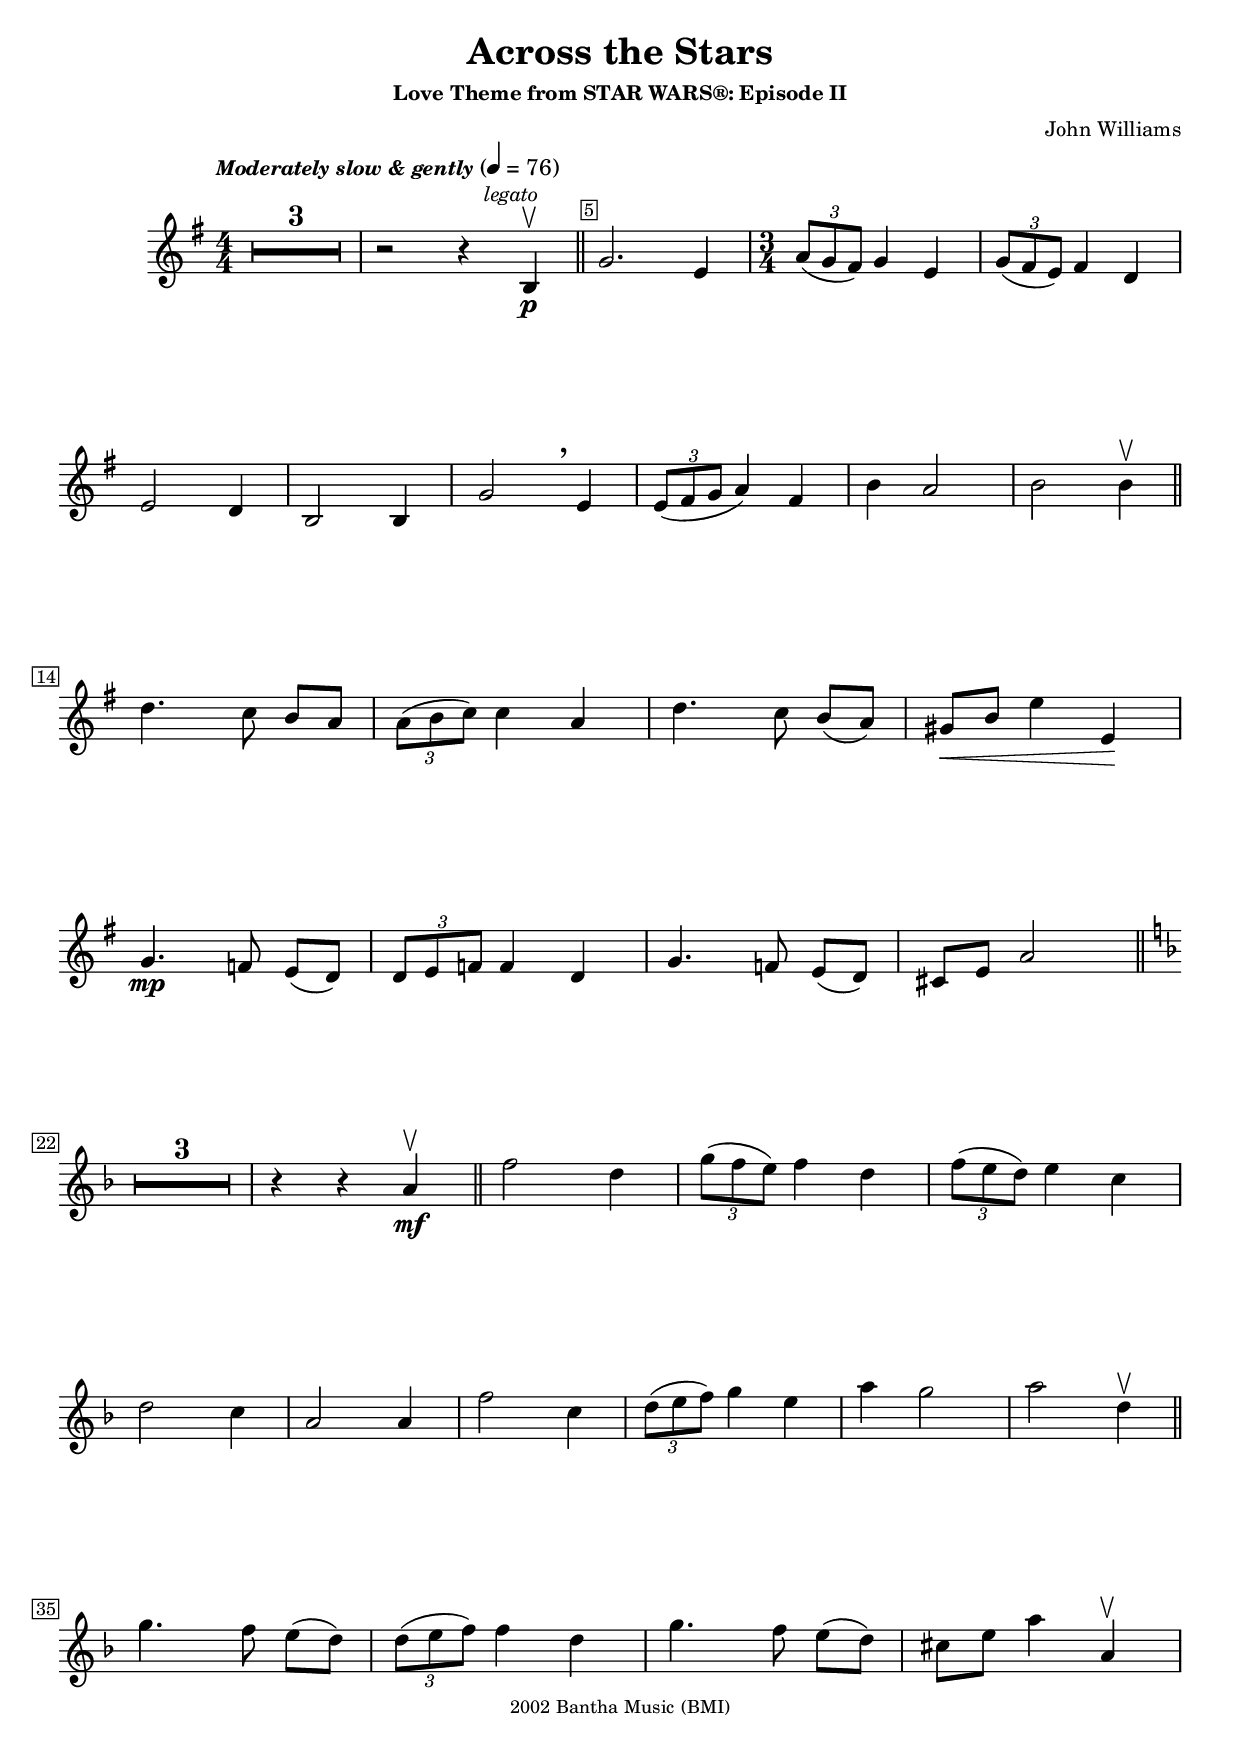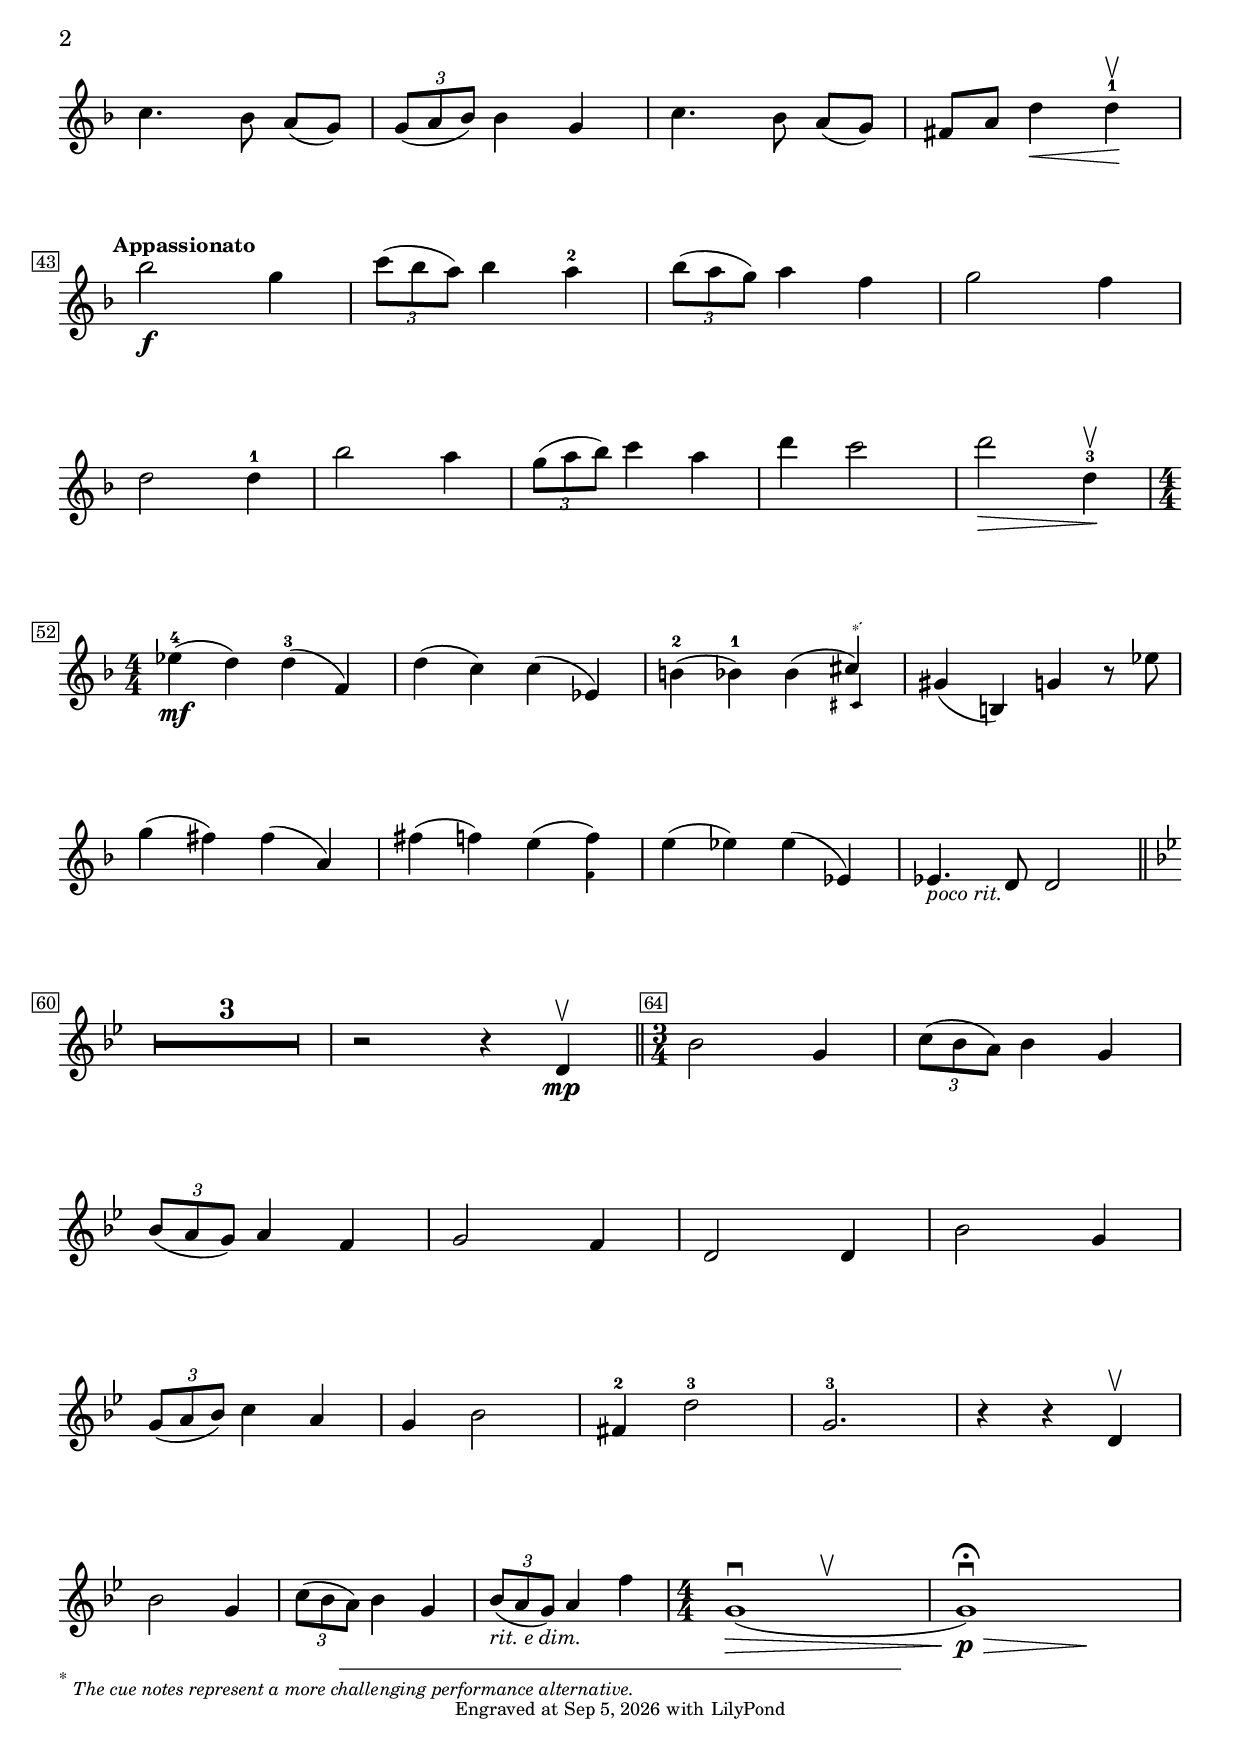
\version "2.23.3"

\header {
  title = "Across the Stars"
  subtitle = \markup \small { "Love Theme from STAR WARS®: Episode II" }
  composer = \markup \small { "John Williams" }
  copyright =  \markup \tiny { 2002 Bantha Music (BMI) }
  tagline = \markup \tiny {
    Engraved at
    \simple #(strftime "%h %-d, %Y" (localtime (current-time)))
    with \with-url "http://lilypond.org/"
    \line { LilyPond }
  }
}


\score {
  \new Voice \relative c'' {
    \key g \major
    \numericTimeSignature
    \compressEmptyMeasures
    \override MultiMeasureRest.expand-limit = #1
    \override Score.MetronomeMark.padding = #5
    \tempo \markup \small { \italic"Moderately slow & gently" } 4 = 76
    \time 4/4
    \override Score.BarNumber.stencil = #(make-stencil-boxer 0.1 0.25 ly:text-interface::print)
    \override BreathingSign.Y-offset = #3
    \override BreathingSign.text =
    \markup { \musicglyph "scripts.rcomma" }


    R1*3 | r2 r4 \mark \markup { \small \italic legato } b, \p \upbow \bar "||"
    \override Score.BarNumber.break-visibility = ##(#f #t #f)
    g'2. e4
    \set Score.barNumberVisibility = #(every-nth-bar-number-visible 22)
    \override Score.BarNumber.break-visibility = ##(#f #f #t)

    \time 3/4
    \tuplet 3/2 { a8(g fis) } g4 e |
    \tuplet 3/2 { g8( fis e) } fis4 d \break


    e2 d4 | b2 b4 | g'2 \breathe e4 | \tuplet 3/2 { e8( fis g } a4) fis4 | b4 a2 | b b4\upbow \bar "||"
    \set Score.barNumberVisibility = #(every-nth-bar-number-visible 14)
    \break

    d4. c8 b[ a] |  \tuplet 3/2 { a8( b c) } c4 a | d4. c8 b[( a)] |  gis\<[ b] e4 e,\! |
    \break


    g4. \mp f8 e[( d)] | \tuplet 3/2 { d e f} f4  d | g4. f8 e([ d]) | cis[ e] a2 \bar "||" \key f \major
    \break

    \set Score.barNumberVisibility = #(every-nth-bar-number-visible 22)
    R1*3/4*3 r4 r4 a4\mf \upbow \bar "||" f'2 d4 | \tuplet 3/2 { g8( f e ) } f4 d | \tuplet 3/2 { f8( e d)  } e4 c
    \break

    d2 c4 | a2 a4 | f'2 c4 | \tuplet 3/2 { d8([ e f]) } g4 e | a g2 | a d,4\upbow \bar "||"
    \break

    \set Score.barNumberVisibility = #(every-nth-bar-number-visible 35)

    g4. f8 e([ d]) | \tuplet 3/2 { d( e f) } f4 d | g4. f8 e([ d]) | cis[ e] a4 a,\upbow

    \break
    \pageTurn

    c4. bes8 a[( g)] | \tuplet 3/2 { g( a bes) } bes4 g | c4. bes8 a[( g)] | fis8[ a] d4\< d-1 \upbow \!

    \break
    \set Score.barNumberVisibility = #(every-nth-bar-number-visible 43)
    \mark \markup { \small \bold Appassionato }
    bes'2 \f g4  \tuplet 3/2 { c8( bes a)} bes4 a-2 | \tuplet 3/2 { bes8( a g)} a4 f | g2 f4
    \break

    d2 d4-1 | bes'2 a4 | \tuplet 3/2 { g8( a bes)} c4  a | d c2 | d \> d,4-3 \upbow \! |

    \break
    \set Score.barNumberVisibility = #(every-nth-bar-number-visible 52)

    \time 4/4
    ees4-4(\mf d) d-3( f,) | d'4( c) c( ees,) | b'-2( bes-1)  bes( <<
      cis)\stemUp \new CueVoice {
        \shiftOn
        \once \override Score.FootnoteItem.annotation-line = ##f
        \stemUp cis,^\footnote "" #'(0.1 . 0.1)
        \markup { \super "*" \italic \tiny "The cue notes represent a more challenging performance alternative." }-"*"
      }
    >>
    | \stemNeutral gis'( b,) g' r8 ees'8 |
    \break

    g4( fis) fis( a, ) | fis'( f) e( <<
      { f })
      \new CueVoice {
        \shiftOff
        \stemDown f,
      }
    >> | \stemNeutral
    e'( ees) ees( ees,) | ees4. _\markup { \smaller \italic"poco rit." } d8 d2
    \bar "||"
    \key g \minor
    \break
    \set Score.barNumberVisibility = #(every-nth-bar-number-visible 60)

    R1*3 |
    \override Score.BarNumber.break-visibility = ##(#f #t #f)
    \set Score.barNumberVisibility = #(every-nth-bar-number-visible 64)
    r2 r4 d4\upbow \mp \bar "||"
    \time 3/4 bes'2 g4 | \tuplet 3/2 { c8( bes a) } bes4 g |

    \break
    \tuplet 3/2 { bes8( a g) } a4 f | g2 f4 | d2 d4 | bes'2 g4 |

    \break
    \tuplet 3/2 { g8( a bes) } c4 a | g4 bes2 | fis4-2 d'2-3 | g,2.-3 | r4 r4 d4 \upbow

    \break
    bes'2 g4 | \tuplet 3/2 { c8( bes a) } bes4 g |
    \tuplet 3/2 { bes8(_\markup { \smaller \italic"rit. e dim." } a g) } a4 f' |
    \override Hairpin.shorten-pair = #'(0 . -2)

    \time 4/4 g,1\downbow \>( \bar "" s\upbow  |
    \override Hairpin.shorten-pair = #'(0 . -3) g)^\downbow \> \fermata \p \bar "" s\!
  }

}
